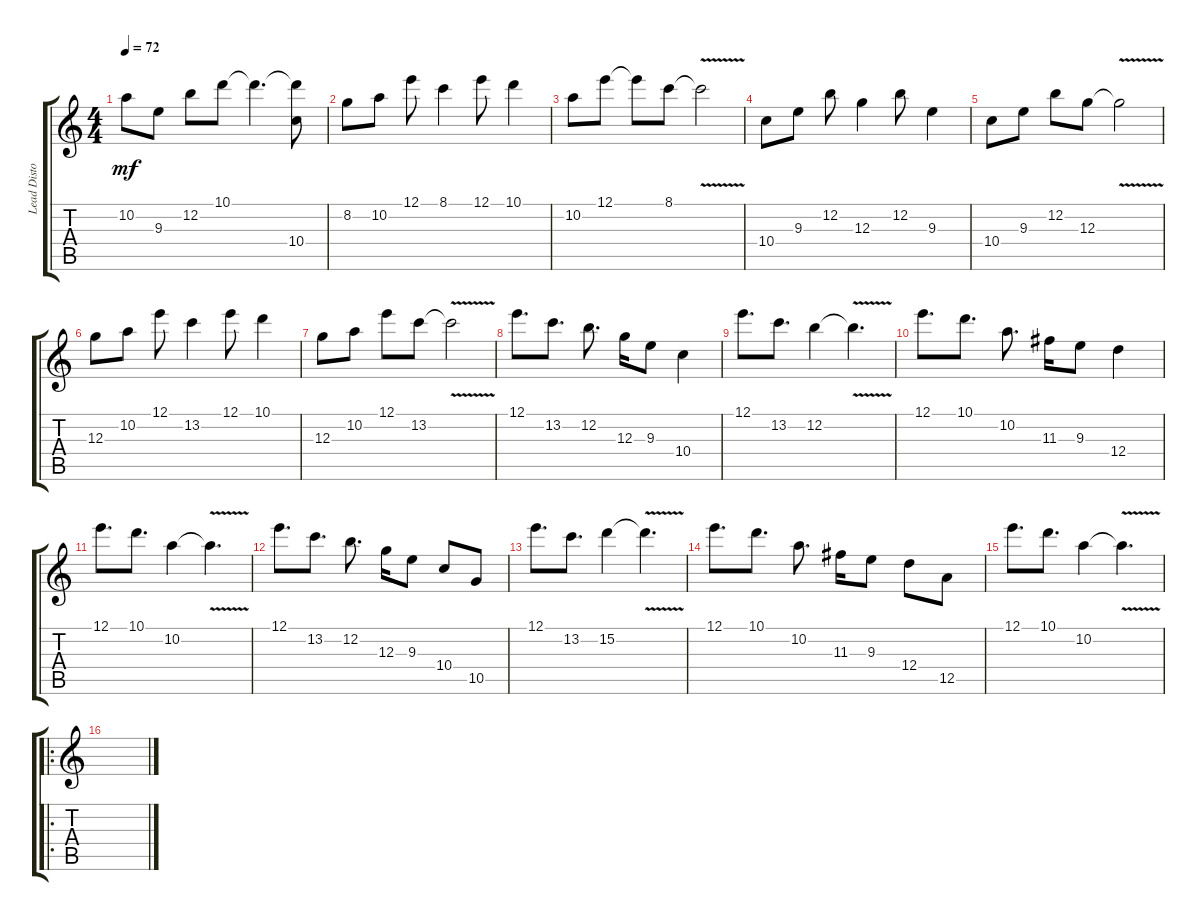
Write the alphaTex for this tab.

\track ("Lead Distortion Guitar" "Lead Disto") {instrument distortionguitar}
\staff {score tabs}
\tuning (E4 B3 G3 D3 A2 E2) {hide}
\ts (4 4)
\tempo 72
\clef g2
\ks c
10.2.8{dy mf} 9.3.8 12.2.8 10.1.8 10.1{t}.4{d} (10.1{t} 10.4).8 |
8.2.8 10.2.8 12.1.8 8.1.4 12.1.8 10.1.4 |
10.2.8 12.1.8 12.1{t}.8 8.1.8 8.1{v t}.2 |
10.4.8 9.3.8 12.2.8 12.3.4 12.2.8 9.3.4 |
10.4.8 9.3.8 12.2.8 12.3.8 12.3{v t}.2 |
12.3.8 10.2.8 12.1.8 13.2.4 12.1.8 10.1.4 |
12.3.8 10.2.8 12.1.8 13.2.8 13.2{v t}.2 |
12.1.8{d} 13.2.8{d} 12.2.8{d} 12.3.16 9.3.8 10.4.4 |
12.1.8{d} 13.2.8{d} 12.2.4 12.2{v t}.4{d} |
12.1.8{d} 10.1.8{d} 10.2.8{d} 11.3.16 9.3.8 12.4.4 |
12.1.8{d} 10.1.8{d} 10.2.4 10.2{v t}.4{d} |
12.1.8{d} 13.2.8{d} 12.2.8{d} 12.3.16 9.3.8 10.4.8 10.5.8 |
12.1.8{d} 13.2.8{d} 15.2.4 15.2{v t}.4{d} |
12.1.8{d} 10.1.8{d} 10.2.8{d} 11.3.16 9.3.8 12.4.8 12.5.8 |
12.1.8{d} 10.1.8{d} 10.2.4 10.2{v t}.4{d} |
\ro
